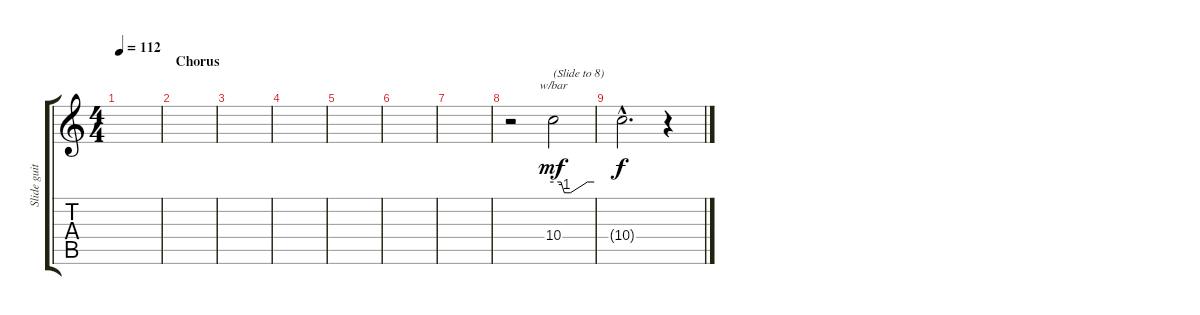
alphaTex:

\track ("Slide guitar" "Slide guit") {instrument electricguitarjazz}
\staff {score tabs}
\tuning (E4 B3 G3 D3 A2 E2) {hide}
\ts (4 4)
\tempo 112
\clef g2
\ks c
|
\section ("" "Chorus")
|
|
|
|
|
|
r.2 10.4.2{tbe (custom default 0 0 11 0 16 -4 25 -4 50 0 60 0) txt "(Slide to 8)" dy mf} |
10.4{hac t}.2{d dy f} r.4
